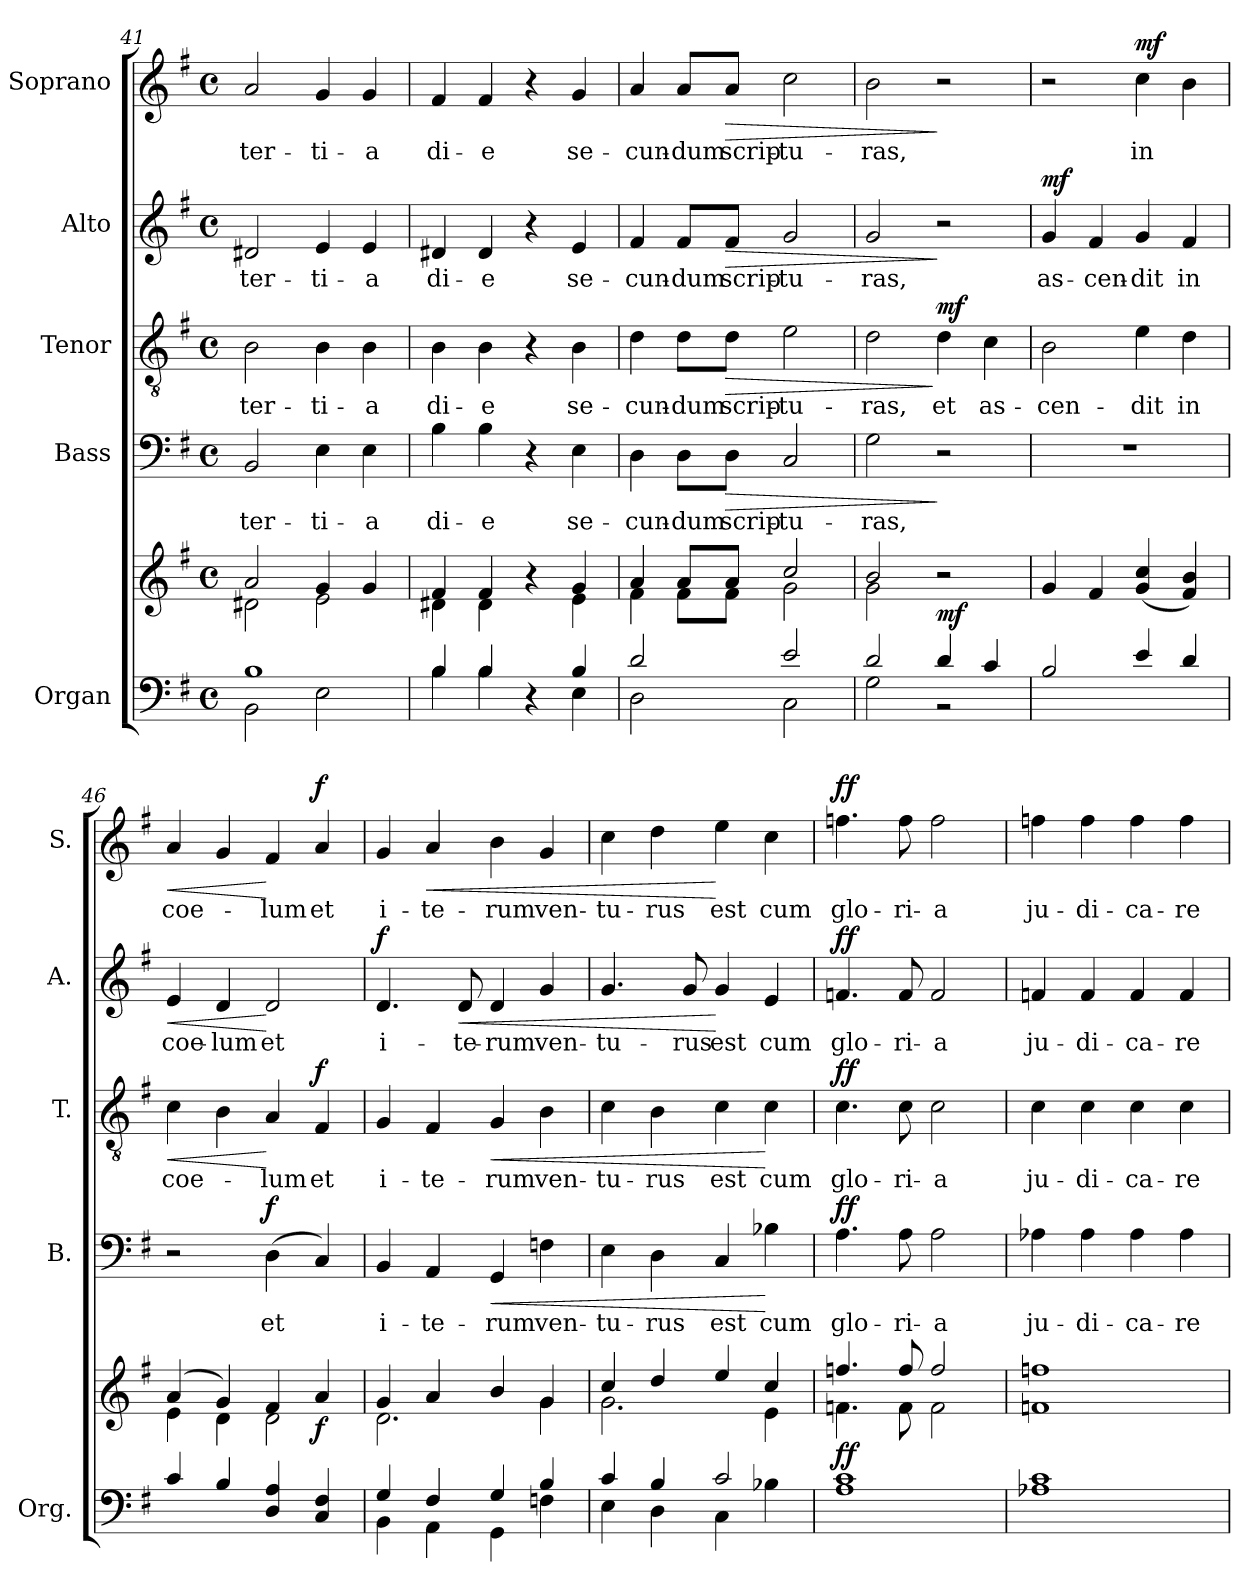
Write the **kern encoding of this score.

**kern	**kern	**dynam	**kern	**text	**dynam	**kern	**text	**dynam	**kern	**text	**dynam	**kern	**text	**dynam
*part5	*part5	*part5	*part4	*part4	*part4	*part3	*part3	*part3	*part2	*part2	*part2	*part1	*part1	*part1
*staff6	*staff5	*staff5/6	*staff4	*staff4	*staff4	*staff3	*staff3	*staff3	*staff2	*staff2	*staff2	*staff1	*staff1	*staff1
*I"Organ	*	*	*I"Bass	*	*	*I"Tenor	*	*	*I"Alto	*	*	*I"Soprano	*	*
*I'Org.	*	*	*I'B.	*	*	*I'T.	*	*	*I'A.	*	*	*I'S.	*	*
*clefF4	*clefG2	*	*clefF4	*	*	*clefGv2	*	*	*clefG2	*	*	*clefG2	*	*
*k[f#]	*k[f#]	*	*k[f#]	*	*	*k[f#]	*	*	*k[f#]	*	*	*k[f#]	*	*
*G:	*G:	*	*G:	*	*	*G:	*	*	*G:	*	*	*G:	*	*
*M4/4	*M4/4	*	*M4/4	*	*	*M4/4	*	*	*M4/4	*	*	*M4/4	*	*
*met(c)	*met(c)	*	*met(c)	*	*	*met(c)	*	*	*met(c)	*	*	*met(c)	*	*
=41	=41	=41	=41	=41	=41	=41	=41	=41	=41	=41	=41	=41	=41	=41
*^	*^	*	*	*	*	*	*	*	*	*	*	*	*	*
!	!	!	!	!	!	!LO:LY:b	!	!	!LO:LY:b	!	!	!LO:LY:b	!	!	!LO:LY:b	!
1B	2BB\	2a/	2d#X\	.	2BB/	ter-	.	2B\	ter-	.	2d#X/	ter-	.	2a/	ter-	.
!	!	!	!	!	!	!LO:LY:b	!	!	!LO:LY:b	!	!	!LO:LY:b	!	!	!LO:LY:b	!
.	2E\	4g/	2e\	.	4E\	-ti-	.	4B\	-ti-	.	4e/	-ti-	.	4g/	-ti-	.
!	!	!	!	!	!	!LO:LY:b	!	!	!LO:LY:b	!	!	!LO:LY:b	!	!	!LO:LY:b	!
.	.	4g/	.	.	4E\	-a	.	4B\	-a	.	4e/	-a	.	4g/	-a	.
=42	=42	=42	=42	=42	=42	=42	=42	=42	=42	=42	=42	=42	=42	=42	=42	=42
!	!	!	!	!	!	!LO:LY:b	!	!	!LO:LY:b	!	!	!LO:LY:b	!	!	!LO:LY:b	!
4B/	4B\	4f#/	4d#X\	.	4B\	di-	.	4B\	di-	.	4d#X/	di-	.	4f#/	di-	.
!	!	!	!	!	!	!LO:LY:b	!	!	!LO:LY:b	!	!	!LO:LY:b	!	!	!LO:LY:b	!
4B/	4B\	4f#/	4d#\	.	4B\	-e	.	4B\	-e	.	4d#/	-e	.	4f#/	-e	.
4r	4ryy	4r	4ryy	.	4r	.	.	4r	.	.	4r	.	.	4r	.	.
!	!	!	!	!	!	!LO:LY:b	!	!	!LO:LY:b	!	!	!LO:LY:b	!	!	!LO:LY:b	!
4B/	4E\	4g/	4e\	.	4E\	se-	.	4B\	se-	.	4e/	se-	.	4g/	se-	.
=43	=43	=43	=43	=43	=43	=43	=43	=43	=43	=43	=43	=43	=43	=43	=43	=43
!	!	!	!	!	!	!LO:LY:b	!	!	!LO:LY:b	!	!	!LO:LY:b	!	!	!LO:LY:b	!
2d/	2D\	4a/	4f#\	.	4D\	-cun-	.	4d\	-cun-	.	4f#/	-cun-	.	4a/	-cun-	.
!	!	!	!	!	!	!LO:LY:b	!	!	!LO:LY:b	!	!	!LO:LY:b	!	!	!LO:LY:b	!
.	.	8a/L	8f#\L	.	8D\L	-dum	.	8d\L	-dum	.	8f#/L	-dum	.	8a/L	-dum	.
!	!	!	!	!	!	!LO:LY:b	!LO:HP:b	!	!LO:LY:b	!LO:HP:b	!	!LO:LY:b	!LO:HP:b	!	!LO:LY:b	!LO:HP:b
.	.	8a/J	8f#\J	.	8D\J	scrip-	>	8d\J	scrip-	>	8f#/J	scrip-	>	8a/J	scrip-	>
!	!	!	!	!	!	!LO:LY:b	!	!	!LO:LY:b	!	!	!LO:LY:b	!	!	!LO:LY:b	!
2e/	2C\	2cc/	2g\	.	2C/	-tu-	.	2e\	-tu-	.	2g/	-tu-	.	2cc\	-tu-	.
=44	=44	=44	=44	=44	=44	=44	=44	=44	=44	=44	=44	=44	=44	=44	=44	=44
!	!	!	!	!	!	!LO:LY:b	!	!	!LO:LY:b	!	!	!LO:LY:b	!	!	!LO:LY:b	!
2d/	2G\	2b/	2g\	.	2G\	-ras,	.	2d\	-ras,	.	2g/	-ras,	.	2b\	-ras,	.
!	!	!	!	!LO:DY:b	!	!	!	!	!LO:LY:b	!LO:DY:n=1:a	!	!	!	!	!	!
4d/	2r	2r	2ryy	mf	2r	.	]	4d\	et	] mf	2r	.	]	2r	.	]
!	!	!	!	!	!	!	!	!	!LO:LY:b	!	!	!	!	!	!	!
4c/	.	.	.	.	.	.	.	4c\	as-	.	.	.	.	.	.	.
*v	*v	*	*	*	*	*	*	*	*	*	*	*	*	*	*	*
*	*v	*v	*	*	*	*	*	*	*	*	*	*	*	*	*
!!LO:LB:g=z
=45	=45	=45	=45	=45	=45	=45	=45	=45	=45	=45	=45	=45	=45	=45
!	!	!	!	!	!	!	!LO:LY:b	!	!	!LO:LY:b	!LO:DY:a	!	!	!
2B/	4g/	.	1r	.	.	2B\	-cen-	.	4g/	as-	mf	2r	.	.
!	!	!	!	!	!	!	!	!	!	!LO:LY:b	!	!	!	!
.	4f#/	.	.	.	.	.	.	.	4f#/	-cen-	.	.	.	.
!	!	!	!	!	!	!	!LO:LY:b	!	!	!LO:LY:b	!	!	!LO:LY:b	!LO:DY:a
4e/	(<4g/ 4cc/	.	.	.	.	4e\	-dit	.	4g/	-dit	.	4cc\	in	mf
!	!	!	!	!	!	!	!LO:LY:b	!	!	!LO:LY:b	!	!	!	!
4d/	4f#/ 4b/)	.	.	.	.	4d\	in	.	4f#/	in	.	4b\	.	.
=46	=46	=46	=46	=46	=46	=46	=46	=46	=46	=46	=46	=46	=46	=46
*	*^	*	*	*	*	*	*	*	*	*	*	*	*	*
!	!	!	!	!	!	!	!	!LO:LY:b	!LO:HP:b	!	!LO:LY:b	!LO:HP:b	!	!LO:LY:b	!LO:HP:b
4c/	(>4a/	4e\	.	2r	.	.	4c\	coe-	<	4e/	coe-	<	4a/	coe-	<
!	!	!	!	!	!	!	!	!	!	!	!LO:LY:b	!	!	!	!
4B/	4g/)	4d\	.	.	.	.	4B\	.	.	4d/	-lum	.	4g/	.	.
!	!	!	!	!	!LO:LY:b	!LO:DY:a	!	!LO:LY:b	!	!	!LO:LY:b	!	!	!LO:LY:b	!
4D/ 4A/	4f#/	2d\	.	(>4D\	et	f	4A/	-lum	[	2d/	et	[	4f#/	-lum	[
!	!	!	!LO:DY:b	!	!	!	!	!LO:LY:b	!LO:DY:a	!	!	!	!	!LO:LY:b	!LO:DY:a
4C/ 4F#/	4a/	.	f	4C/)	.	.	4F#/	et	f	.	.	.	4a/	et	f
=47	=47	=47	=47	=47	=47	=47	=47	=47	=47	=47	=47	=47	=47	=47	=47
*^	*	*	*	*	*	*	*	*	*	*	*	*	*	*	*
!	!	!	!	!	!	!LO:LY:b	!	!	!LO:LY:b	!	!	!LO:LY:b	!LO:DY:a	!	!LO:LY:b	!
4G/	4BB\	4g/	2.d\	.	4BB/	i-	.	4G/	i-	.	4.d/	i-	f	4g/	i-	.
!	!	!	!	!	!	!LO:LY:b	!	!	!LO:LY:b	!	!	!	!	!	!LO:LY:b	!LO:HP:b
4F#/	4AA\	4a/	.	.	4AA/	-te-	.	4F#/	-te-	.	.	.	.	4a/	-te-	<
!	!	!	!	!	!	!	!	!	!	!	!	!LO:LY:b	!LO:HP:b	!	!	!
.	.	.	.	.	.	.	.	.	.	.	8d/	-te-	<	.	.	.
!	!	!	!	!	!	!LO:LY:b	!LO:HP:b	!	!LO:LY:b	!LO:HP:b	!	!LO:LY:b	!	!	!LO:LY:b	!
4G/	4GG\	4b/	.	.	4GG/	-rum	<	4G/	-rum	<	4d/	-rum	.	4b\	-rum	.
!	!	!	!	!	!	!LO:LY:b	!	!	!LO:LY:b	!	!	!LO:LY:b	!	!	!LO:LY:b	!
4B/	4Fn\	4g/	4g\	.	4Fn\	ven-	.	4B\	ven-	.	4g/	ven-	.	4g/	ven-	.
=48	=48	=48	=48	=48	=48	=48	=48	=48	=48	=48	=48	=48	=48	=48	=48	=48
!	!	!	!	!	!	!LO:LY:b	!	!	!LO:LY:b	!	!	!LO:LY:b	!	!	!LO:LY:b	!
4c/	4E\	4cc/	2.g\	.	4E\	-tu-	.	4c\	-tu-	.	4.g/	-tu-	.	4cc\	-tu-	.
!	!	!	!	!	!	!LO:LY:b	!	!	!LO:LY:b	!	!	!	!	!	!LO:LY:b	!
4B/	4D\	4dd/	.	.	4D\	-rus	.	4B\	-rus	.	.	.	.	4dd\	-rus	.
!	!	!	!	!	!	!	!	!	!	!	!	!LO:LY:b	!	!	!	!
.	.	.	.	.	.	.	.	.	.	.	8g/	-rus	.	.	.	.
!	!	!	!	!	!	!LO:LY:b	!	!	!LO:LY:b	!	!	!LO:LY:b	!	!	!LO:LY:b	!
2c/	4C\	4ee/	.	.	4C/	est	.	4c\	est	.	4g/	est	[	4ee\	est	[
!	!	!	!	!	!	!LO:LY:b	!	!	!LO:LY:b	!	!	!LO:LY:b	!	!	!LO:LY:b	!
.	4B-X\	4cc/	4e\	.	4B-X\	cum	[	4c\	cum	[	4e/	cum	.	4cc\	cum	.
=49	=49	=49	=49	=49	=49	=49	=49	=49	=49	=49	=49	=49	=49	=49	=49	=49
!	!	!	!	!LO:DY:b	!	!LO:LY:b	!LO:DY:a	!	!LO:LY:b	!LO:DY:a	!	!LO:LY:b	!LO:DY:a	!	!LO:LY:b	!LO:DY:a
1c	1A	4.ffn/	4.fn\	ff	4.A\	glo-	ff	4.c\	glo-	ff	4.fn/	glo-	ff	4.ffn\	glo-	ff
!	!	!	!	!	!	!LO:LY:b	!	!	!LO:LY:b	!	!	!LO:LY:b	!	!	!LO:LY:b	!
.	.	8ff/	8f\	.	8A\	-ri-	.	8c\	-ri-	.	8f/	-ri-	.	8ff\	-ri-	.
!	!	!	!	!	!	!LO:LY:b	!	!	!LO:LY:b	!	!	!LO:LY:b	!	!	!LO:LY:b	!
.	.	2ff/	2f\	.	2A\	-a	.	2c\	-a	.	2f/	-a	.	2ff\	-a	.
=50	=50	=50	=50	=50	=50	=50	=50	=50	=50	=50	=50	=50	=50	=50	=50	=50
!	!	!	!	!	!	!LO:LY:b	!	!	!LO:LY:b	!	!	!LO:LY:b	!	!	!LO:LY:b	!
1c	1A-X	1ffn	1fn	.	4A-X\	ju-	.	4c\	ju-	.	4fn/	ju-	.	4ffn\	ju-	.
!	!	!	!	!	!	!LO:LY:b	!	!	!LO:LY:b	!	!	!LO:LY:b	!	!	!LO:LY:b	!
.	.	.	.	.	4A-\	-di-	.	4c\	-di-	.	4f/	-di-	.	4ff\	-di-	.
!	!	!	!	!	!	!LO:LY:b	!	!	!LO:LY:b	!	!	!LO:LY:b	!	!	!LO:LY:b	!
.	.	.	.	.	4A-\	-ca-	.	4c\	-ca-	.	4f/	-ca-	.	4ff\	-ca-	.
!	!	!	!	!	!	!LO:LY:b	!	!	!LO:LY:b	!	!	!LO:LY:b	!	!	!LO:LY:b	!
.	.	.	.	.	4A-\	-re	.	4c\	-re	.	4f/	-re	.	4ff\	-re	.
*v	*v	*	*	*	*	*	*	*	*	*	*	*	*	*	*	*
*	*v	*v	*	*	*	*	*	*	*	*	*	*	*	*	*
=	=	=	=	=	=	=	=	=	=	=	=	=	=	=
*-	*-	*-	*-	*-	*-	*-	*-	*-	*-	*-	*-	*-	*-	*-
